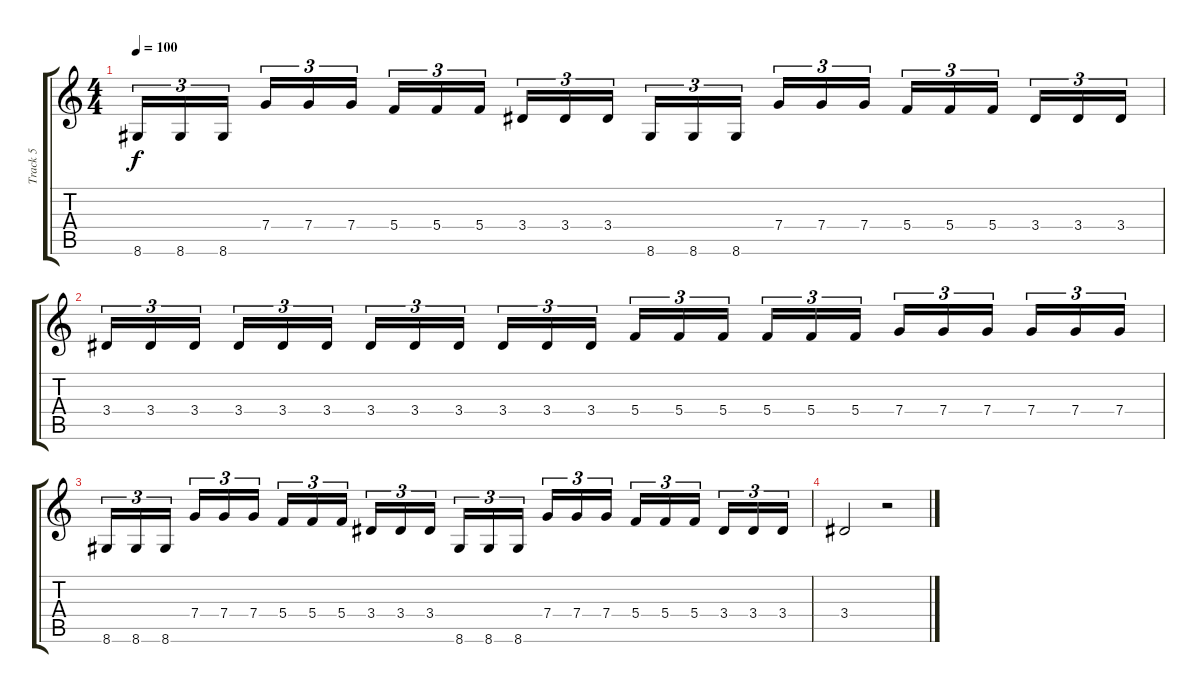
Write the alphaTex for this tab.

\track ("Track 5" "Track 5") {instrument overdrivenguitar}
\staff {score tabs}
\tuning (D4 A3 F3 C3 G2 C2) {hide}
\ts (4 4)
\tempo 100
\clef g2
\ks c
8.6.16{tu (3 2) dy f} 8.6.16{tu (3 2)} 8.6.16{tu (3 2)} 7.4.16{tu (3 2)} 7.4.16{tu (3 2)} 7.4.16{tu (3 2)} 5.4.16{tu (3 2)} 5.4.16{tu (3 2)} 5.4.16{tu (3 2)} 3.4.16{tu (3 2)} 3.4.16{tu (3 2)} 3.4.16{tu (3 2)} 8.6.16{tu (3 2)} 8.6.16{tu (3 2)} 8.6.16{tu (3 2)} 7.4.16{tu (3 2)} 7.4.16{tu (3 2)} 7.4.16{tu (3 2)} 5.4.16{tu (3 2)} 5.4.16{tu (3 2)} 5.4.16{tu (3 2)} 3.4.16{tu (3 2)} 3.4.16{tu (3 2)} 3.4.16{tu (3 2)} |
3.4.16{tu (3 2)} 3.4.16{tu (3 2)} 3.4.16{tu (3 2)} 3.4.16{tu (3 2)} 3.4.16{tu (3 2)} 3.4.16{tu (3 2)} 3.4.16{tu (3 2)} 3.4.16{tu (3 2)} 3.4.16{tu (3 2)} 3.4.16{tu (3 2)} 3.4.16{tu (3 2)} 3.4.16{tu (3 2)} 5.4.16{tu (3 2)} 5.4.16{tu (3 2)} 5.4.16{tu (3 2)} 5.4.16{tu (3 2)} 5.4.16{tu (3 2)} 5.4.16{tu (3 2)} 7.4.16{tu (3 2)} 7.4.16{tu (3 2)} 7.4.16{tu (3 2)} 7.4.16{tu (3 2)} 7.4.16{tu (3 2)} 7.4.16{tu (3 2)} |
8.6.16{tu (3 2)} 8.6.16{tu (3 2)} 8.6.16{tu (3 2)} 7.4.16{tu (3 2)} 7.4.16{tu (3 2)} 7.4.16{tu (3 2)} 5.4.16{tu (3 2)} 5.4.16{tu (3 2)} 5.4.16{tu (3 2)} 3.4.16{tu (3 2)} 3.4.16{tu (3 2)} 3.4.16{tu (3 2)} 8.6.16{tu (3 2)} 8.6.16{tu (3 2)} 8.6.16{tu (3 2)} 7.4.16{tu (3 2)} 7.4.16{tu (3 2)} 7.4.16{tu (3 2)} 5.4.16{tu (3 2)} 5.4.16{tu (3 2)} 5.4.16{tu (3 2)} 3.4.16{tu (3 2)} 3.4.16{tu (3 2)} 3.4.16{tu (3 2)} |
3.4.2 r.2
